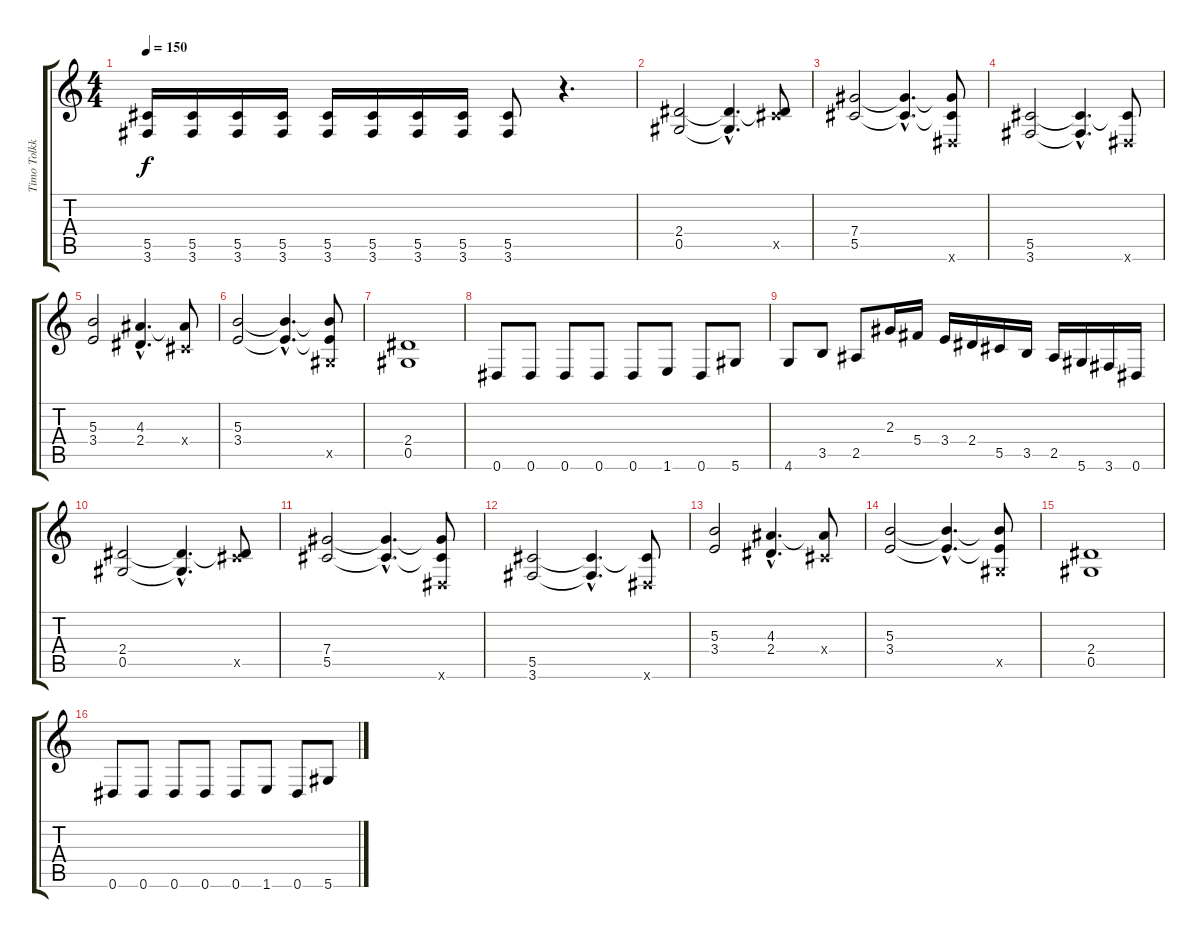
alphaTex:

\track ("Timo Tolkki" "Timo Tolkk") {instrument distortionguitar}
\staff {score tabs}
\tuning (Eb4 Bb3 Gb3 Db3 Ab2 Eb2) {hide}
\ts (4 4)
\tempo 150
\clef g2
\ks c
(5.5 3.6).16{dy f} (5.5 3.6).16 (5.5 3.6).16 (5.5 3.6).16 (5.5 3.6).16 (5.5 3.6).16 (5.5 3.6).16 (5.5 3.6).16 (5.5 3.6).8 r.4{d} |
(2.4 0.5).2 (2.4{hac t} 0.5{hac t}).4{d} (2.4{t} 5.5{x}).8 |
(7.4 5.5).2 (7.4{hac t} 5.5{hac t}).4{d} (7.4{t} 5.5{t} 0.6{x}).8 |
(5.5 3.6).2 (5.5{hac t} 3.6{hac t}).4{d} (5.5{t} 0.6{x}).8 |
(5.3 3.4).2 (4.3{hac} 2.4{hac}).4{d} (4.3{t} 0.4{x}).8 |
(5.3 3.4).2 (5.3{hac t} 3.4{hac t}).4{d} (5.3{t} 3.4{t} 0.5{x}).8 |
(2.4 0.5).1 |
0.6.8 0.6.8 0.6.8 0.6.8 0.6.8 1.6.8 0.6.8 5.6.8 |
4.6.8 3.5.8 2.5.8 2.3.16 5.4.16 3.4.16 2.4.16 5.5.16 3.5.16 2.5.16 5.6.16 3.6.16 0.6.16 |
(2.4 0.5).2 (2.4{hac t} 0.5{hac t}).4{d} (2.4{t} 5.5{x}).8 |
(7.4 5.5).2 (7.4{hac t} 5.5{hac t}).4{d} (7.4{t} 5.5{t} 0.6{x}).8 |
(5.5 3.6).2 (5.5{hac t} 3.6{hac t}).4{d} (5.5{t} 0.6{x}).8 |
(5.3 3.4).2 (4.3{hac} 2.4{hac}).4{d} (4.3{t} 0.4{x}).8 |
(5.3 3.4).2 (5.3{hac t} 3.4{hac t}).4{d} (5.3{t} 3.4{t} 0.5{x}).8 |
(2.4 0.5).1 |
0.6.8 0.6.8 0.6.8 0.6.8 0.6.8 1.6.8 0.6.8 5.6.8
